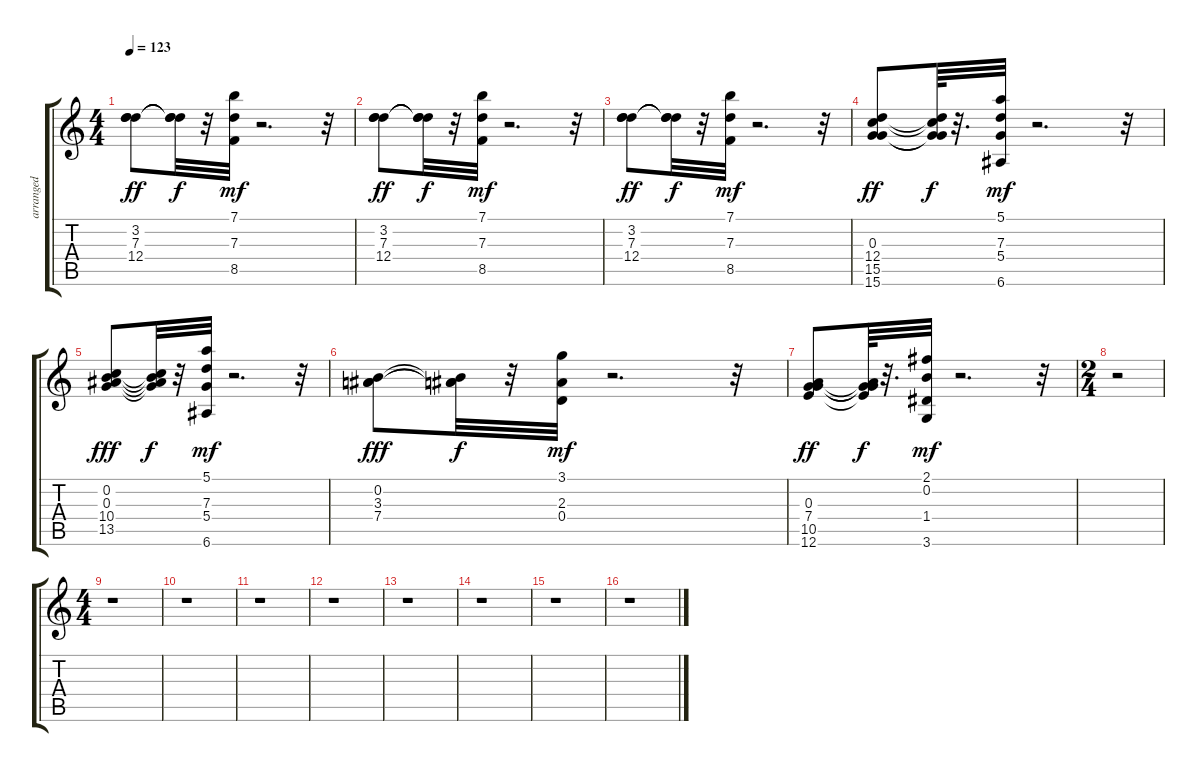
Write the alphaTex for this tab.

\track ("arranged" "arranged") {instrument electricguitarclean}
\staff {score tabs}
\tuning (E4 B3 G3 D3 A2 E2) {hide}
\ts (4 4)
\tempo 123
\clef g2
\ks c
(3.2 7.3 12.4).8{dy ff} (3.2{t} 7.3{t} 12.4{t}).32{dy f} r.32 (7.1 7.3 8.5).32{dy mf} r.2{d} r.32 |
(3.2 7.3 12.4).8{dy ff} (3.2{t} 7.3{t} 12.4{t}).32{dy f} r.32 (7.1 7.3 8.5).32{dy mf} r.2{d} r.32 |
(3.2 7.3 12.4).8{dy ff} (3.2{t} 7.3{t} 12.4{t}).32{dy f} r.32 (7.1 7.3 8.5).32{dy mf} r.2{d} r.32 |
(0.3 12.4 15.5 15.6).8{dy ff} (0.3{t} 12.4{t} 15.5{t} 15.6{t}).64{dy f} r.32{d} (5.1 7.3 5.4 6.6).32{dy mf} r.2{d} r.32 |
(0.2 0.3 10.4 13.5).8{dy fff} (0.2{t} 0.3{t} 10.4{t} 13.5{t}).32{dy f} r.32 (5.1 7.3 5.4 6.6).32{dy mf} r.2{d} r.32 |
(0.2 3.3 7.4).8{dy fff} (0.2{t} 3.3{t} 7.4{t}).32{dy f} r.32 (3.1 2.3 0.4).32{dy mf} r.2{d} r.32 |
(0.3 7.4 10.5 12.6).8{dy ff} (0.3{t} 7.4{t} 10.5{t} 12.6{t}).64{dy f} r.32{d} (2.1 0.2 1.4 3.6).32{dy mf} r.2{d} r.32 |
\ts (2 4)
r.2 |
\ts (4 4)
r.1 |
r.1 |
r.1 |
r.1 |
r.1 |
r.1 |
r.1 |
r.1
